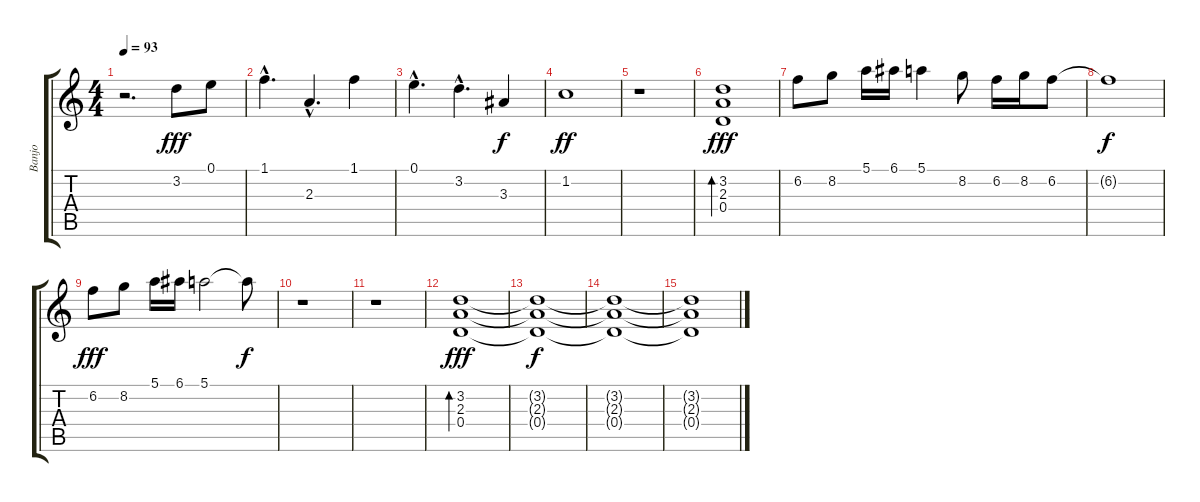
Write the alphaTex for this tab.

\track ("Banjo" "Banjo") {instrument banjo}
\staff {score tabs}
\tuning (E4 B3 G3 D3 A2 E2) {hide}
\displaytranspose 12
\ts (4 4)
\tempo 93
\clef g2
\ks c
r.2{d dy f} 3.2.8{dy fff} 0.1.8 |
1.1{hac}.4{d} 2.3{hac}.4{d} 1.1.4 |
0.1{hac}.4{d} 3.2{hac}.4{d} 3.3.4{dy f} |
1.2.1{dy ff} |
r.1 |
(3.2 2.3 0.4).1{bd 120 dy fff} |
6.2.8 8.2.8 5.1.16 6.1.16 5.1.4 8.2.8 6.2.16 8.2.16 6.2.8 |
6.2{t}.1{dy f} |
6.2.8{dy fff} 8.2.8 5.1.16 6.1.16 5.1.2 5.1{t}.8{dy f} |
r.1 |
r.1 |
(3.2 2.3 0.4).1{bd 120 dy fff} |
(3.2{t} 2.3{t} 0.4{t}).1{dy f} |
(3.2{t} 2.3{t} 0.4{t}).1 |
(3.2{t} 2.3{t} 0.4{t}).1
